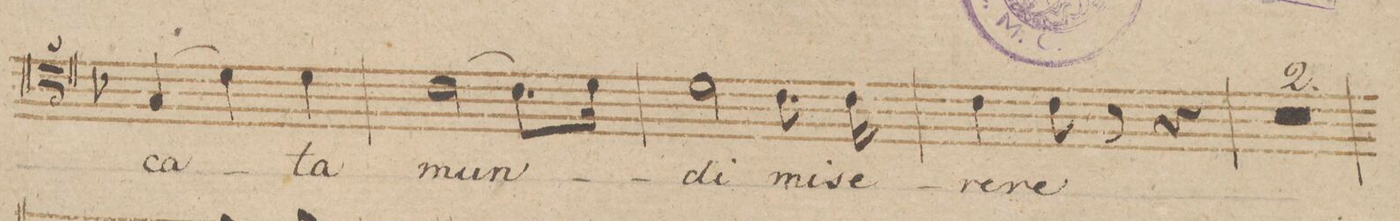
**kern	**text
*I"Tenore.	*
*clefC4	*
*k[b-]	*
*M3/4	*
(4G/	-ca-
4d\)	.
4d\	-ta
=40	=40
[2c\	mun-
8.c\L]	.
16d\Jk	.
=41	=41
2d\	-di
8.c\	mi-
16c\	-se-
=42	=42
4c\	-re-
8c\	-re
8r	.
4r	.
=43	=43
1.r	.
=44	=44
=45	=45
*-	*-
